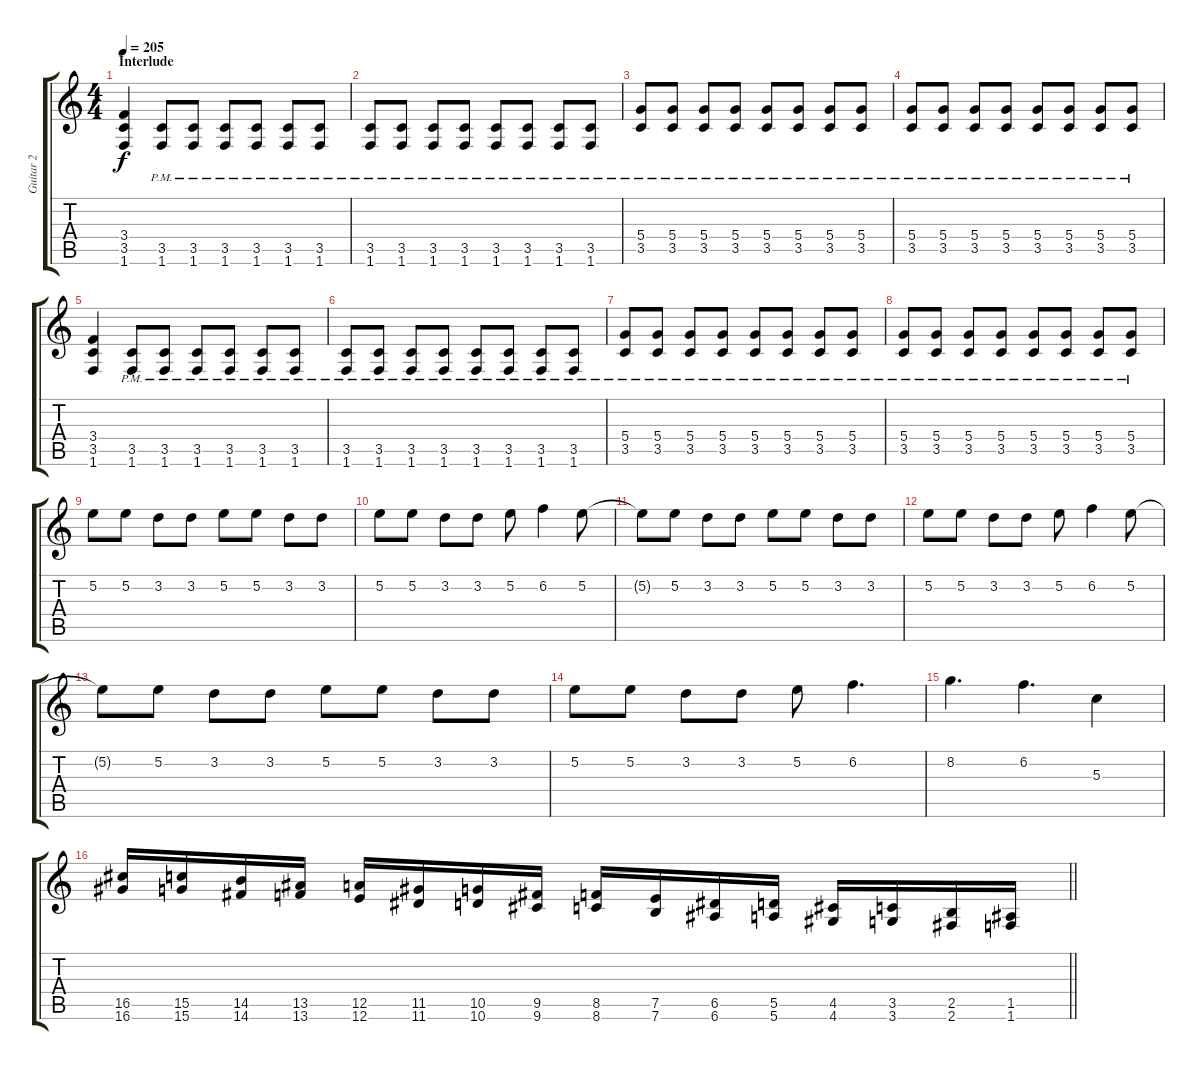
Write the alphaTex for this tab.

\track ("Guitar 2" "Guitar 2") {instrument overdrivenguitar}
\staff {score tabs}
\tuning (E4 B3 G3 D3 A2 E2) {hide}
\ts (4 4)
\section ("" "Interlude")
\tempo 205
\clef g2
\ks c
(3.4 3.5 1.6).4{dy f} (3.5{pm} 1.6{pm}).8 (3.5{pm} 1.6{pm}).8 (3.5{pm} 1.6{pm}).8 (3.5{pm} 1.6{pm}).8 (3.5{pm} 1.6{pm}).8 (3.5{pm} 1.6{pm}).8 |
(3.5{pm} 1.6{pm}).8 (3.5{pm} 1.6{pm}).8 (3.5{pm} 1.6{pm}).8 (3.5{pm} 1.6{pm}).8 (3.5{pm} 1.6{pm}).8 (3.5{pm} 1.6{pm}).8 (3.5{pm} 1.6{pm}).8 (3.5{pm} 1.6).8 |
(5.4{pm} 3.5{pm}).8 (5.4{pm} 3.5{pm}).8 (5.4{pm} 3.5{pm}).8 (5.4{pm} 3.5{pm}).8 (5.4{pm} 3.5{pm}).8 (5.4{pm} 3.5{pm}).8 (5.4{pm} 3.5{pm}).8 (5.4{pm} 3.5{pm}).8 |
(5.4{pm} 3.5{pm}).8 (5.4{pm} 3.5{pm}).8 (5.4{pm} 3.5{pm}).8 (5.4{pm} 3.5{pm}).8 (5.4{pm} 3.5{pm}).8 (5.4{pm} 3.5{pm}).8 (5.4{pm} 3.5{pm}).8 (5.4{pm} 3.5{pm}).8 |
(3.4 3.5 1.6).4 (3.5{pm} 1.6{pm}).8 (3.5{pm} 1.6{pm}).8 (3.5{pm} 1.6{pm}).8 (3.5{pm} 1.6{pm}).8 (3.5{pm} 1.6{pm}).8 (3.5{pm} 1.6{pm}).8 |
(3.5{pm} 1.6{pm}).8 (3.5{pm} 1.6{pm}).8 (3.5{pm} 1.6{pm}).8 (3.5{pm} 1.6{pm}).8 (3.5{pm} 1.6{pm}).8 (3.5{pm} 1.6{pm}).8 (3.5{pm} 1.6{pm}).8 (3.5{pm} 1.6).8 |
(5.4{pm} 3.5{pm}).8 (5.4{pm} 3.5{pm}).8 (5.4{pm} 3.5{pm}).8 (5.4{pm} 3.5{pm}).8 (5.4{pm} 3.5{pm}).8 (5.4{pm} 3.5{pm}).8 (5.4{pm} 3.5{pm}).8 (5.4{pm} 3.5{pm}).8 |
(5.4{pm} 3.5{pm}).8 (5.4{pm} 3.5{pm}).8 (5.4{pm} 3.5{pm}).8 (5.4{pm} 3.5{pm}).8 (5.4{pm} 3.5{pm}).8 (5.4{pm} 3.5{pm}).8 (5.4{pm} 3.5{pm}).8 (5.4{pm} 3.5{pm}).8 |
5.2.8 5.2.8 3.2.8 3.2.8 5.2.8 5.2.8 3.2.8 3.2.8 |
5.2.8 5.2.8 3.2.8 3.2.8 5.2.8 6.2.4 5.2.8 |
5.2{t}.8 5.2.8 3.2.8 3.2.8 5.2.8 5.2.8 3.2.8 3.2.8 |
5.2.8 5.2.8 3.2.8 3.2.8 5.2.8 6.2.4 5.2.8 |
5.2{t}.8 5.2.8 3.2.8 3.2.8 5.2.8 5.2.8 3.2.8 3.2.8 |
5.2.8 5.2.8 3.2.8 3.2.8 5.2.8 6.2.4{d} |
8.2.4{d} 6.2.4{d} 5.3.4 |
\barLineRight lightlight
(16.5 16.6).16 (15.5 15.6).16 (14.5 14.6).16 (13.5 13.6).16 (12.5 12.6).16 (11.5 11.6).16 (10.5 10.6).16 (9.5 9.6).16 (8.5 8.6).16 (7.5 7.6).16 (6.5 6.6).16 (5.5 5.6).16 (4.5 4.6).16 (3.5 3.6).16 (2.5 2.6).16 (1.5 1.6).16
